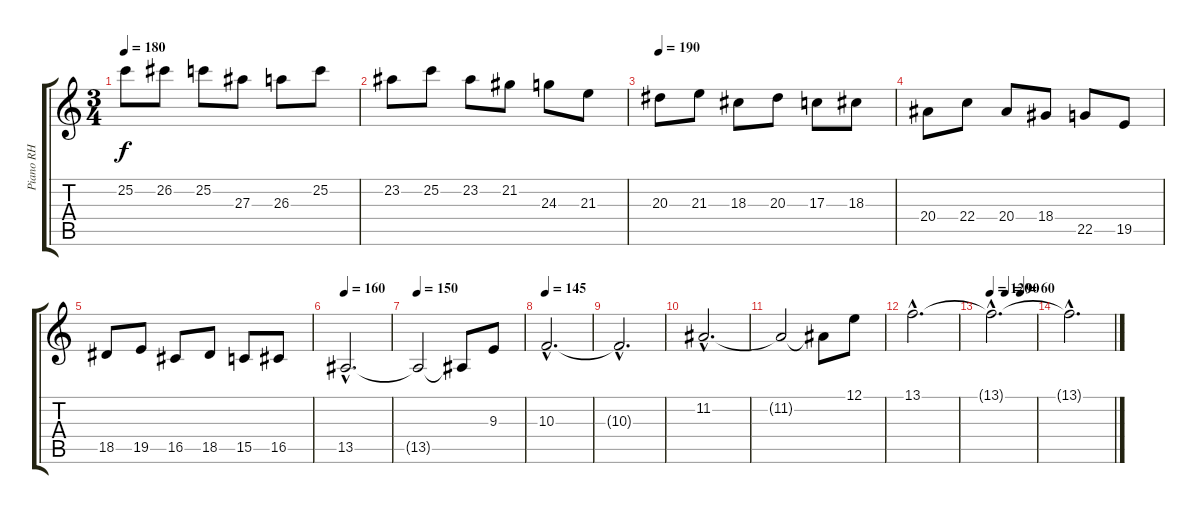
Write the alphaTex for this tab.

\track ("Piano RH" "Piano RH") {instrument acousticgrandpiano}
\staff {score tabs}
\tuning (E4 B3 G3 D3 A2 E2) {hide}
\ts (3 4)
\tempo 180
\clef g2
\ks c
25.2.8{dy f} 26.2.8 25.2.8 27.3.8 26.3.8 25.2.8 |
23.2.8 25.2.8 23.2.8 21.2.8 24.3.8 21.3.8 |
\tempo 190
20.3.8 21.3.8 18.3.8 20.3.8 17.3.8 18.3.8 |
20.4.8 22.4.8 20.4.8 18.4.8 22.5.8 19.5.8 |
18.5.8 19.5.8 16.5.8 18.5.8 15.5.8 16.5.8 |
\tempo 160
13.5{hac}.2{d} |
\tempo 150
13.5{t}.2 13.5{t}.8 9.3.8 |
\tempo 145
10.3{hac}.2{d} |
10.3{hac t}.2{d} |
11.2{hac}.2{d} |
11.2{t}.2 11.2{t}.8 12.1.8 |
13.1{hac}.2{d} |
\tempo 120
\tempo (90 0.3333333333333333)
\tempo (60 0.6666666666666666)
13.1{hac t}.2{d} |
13.1{hac t}.2{d}
